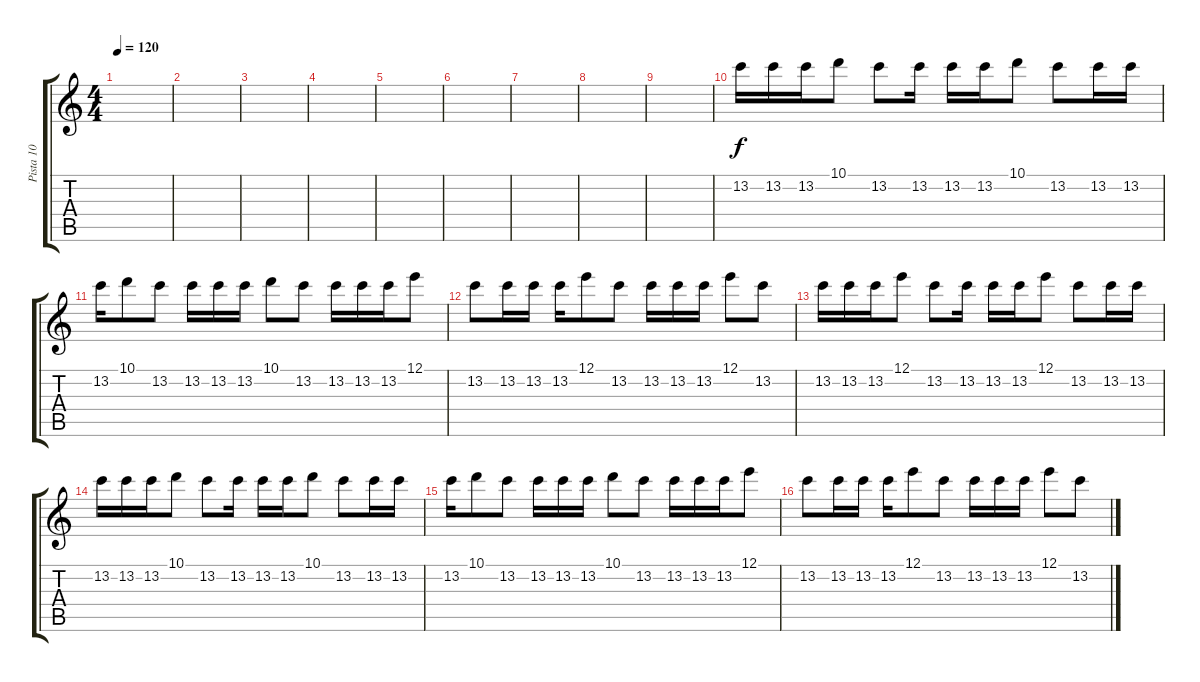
\track ("Pista 10" "Pista 10") {instrument electricguitarjazz}
\staff {score tabs}
\tuning (E4 B3 G3 D3 A2 E2) {hide}
\ts (4 4)
\tempo 120
\clef g2
\ks c
|
|
|
|
|
|
|
|
|
13.2.16 13.2.16 13.2.16 10.1.8 13.2.8 13.2.16 13.2.16 13.2.16 10.1.8 13.2.8 13.2.16 13.2.16 |
13.2.16 10.1.8 13.2.8 13.2.16 13.2.16 13.2.16 10.1.8 13.2.8 13.2.16 13.2.16 13.2.16 12.1.8 |
13.2.8 13.2.16 13.2.16 13.2.16 12.1.8 13.2.8 13.2.16 13.2.16 13.2.16 12.1.8 13.2.8 |
13.2.16 13.2.16 13.2.16 12.1.8 13.2.8 13.2.16 13.2.16 13.2.16 12.1.8 13.2.8 13.2.16 13.2.16 |
13.2.16 13.2.16 13.2.16 10.1.8 13.2.8 13.2.16 13.2.16 13.2.16 10.1.8 13.2.8 13.2.16 13.2.16 |
13.2.16 10.1.8 13.2.8 13.2.16 13.2.16 13.2.16 10.1.8 13.2.8 13.2.16 13.2.16 13.2.16 12.1.8 |
13.2.8 13.2.16 13.2.16 13.2.16 12.1.8 13.2.8 13.2.16 13.2.16 13.2.16 12.1.8 13.2.8
